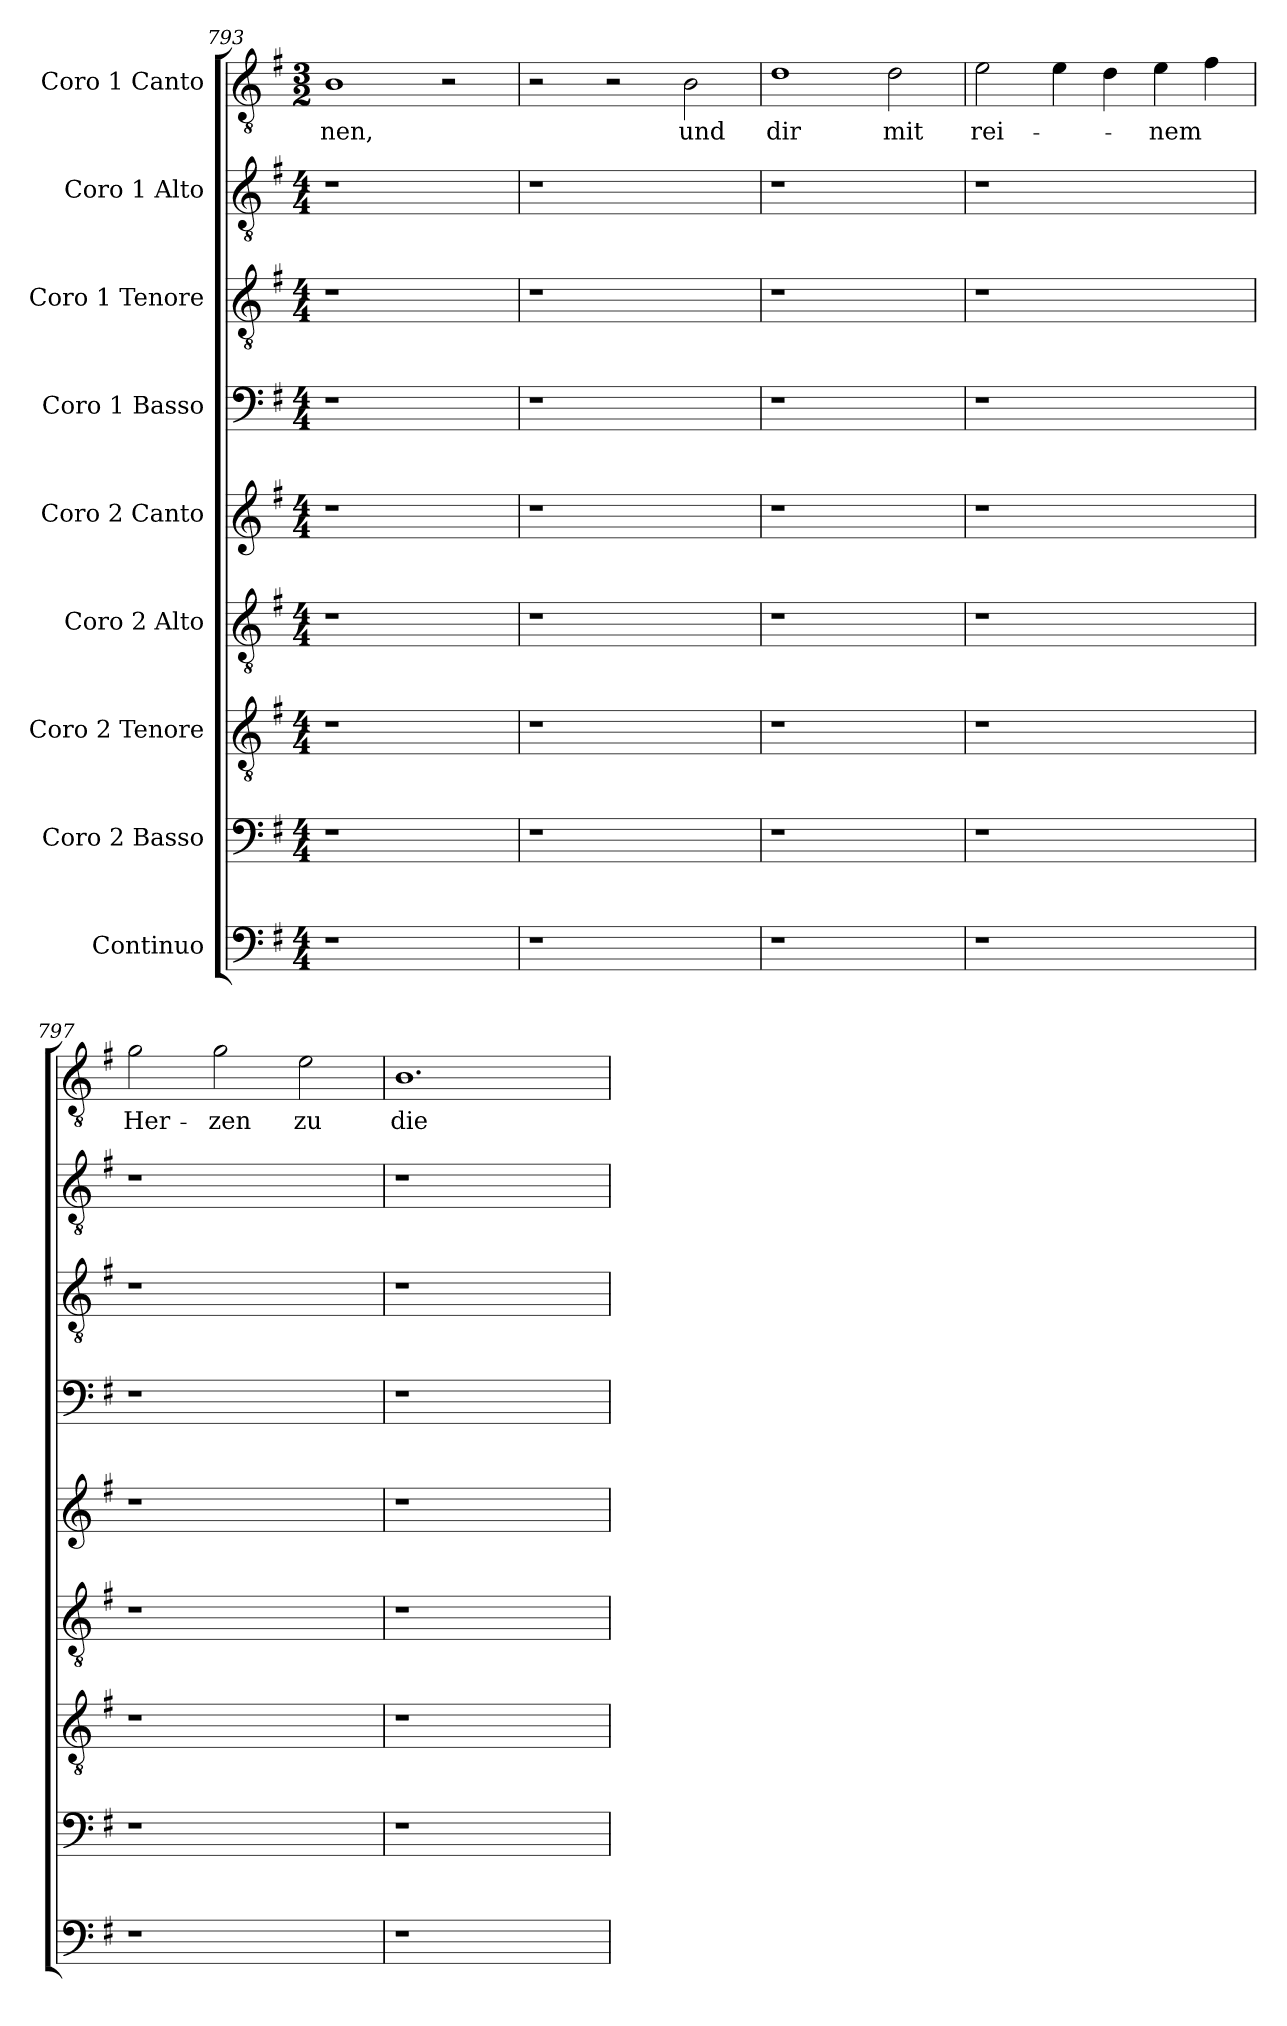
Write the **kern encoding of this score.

**kern	**kern	**kern	**kern	**kern	**kern	**kern	**kern	**kern	**text
*part9	*part8	*part7	*part6	*part5	*part4	*part3	*part2	*part1	*part1
*staff9	*staff8	*staff7	*staff6	*staff5	*staff4	*staff3	*staff2	*staff1	*staff1
*I"Continuo	*I"Coro 2  Basso	*I"Coro 2  Tenore	*I"Coro 2  Alto	*I"Coro 2  Canto	*I"Coro 1  Basso	*I"Coro 1  Tenore	*I"Coro 1  Alto	*I"Coro 1  Canto	*
*clefF4	*clefF4	*clefGv2	*clefGv2	*clefG2	*clefF4	*clefGv2	*clefGv2	*clefGv2	*
*k[f#]	*k[f#]	*k[f#]	*k[f#]	*k[f#]	*k[f#]	*k[f#]	*k[f#]	*k[f#]	*
*G:	*G:	*G:	*G:	*G:	*G:	*G:	*G:	*G:	*
*M4/4	*M4/4	*M4/4	*M4/4	*M4/4	*M4/4	*M4/4	*M4/4	*M3/2	*
=793	=793	=793	=793	=793	=793	=793	=793	=793	=793
!	!	!	!	!	!	!	!	!	!LO:LY:b:cj
1r	1r	1r	1r	1r	1r	1r	1r	1B	-nen,
2ryy	2ryy	2ryy	2ryy	2ryy	2ryy	2ryy	2ryy	2r	.
=794	=794	=794	=794	=794	=794	=794	=794	=794	=794
1r	1r	1r	1r	1r	1r	1r	1r	2r	.
.	.	.	.	.	.	.	.	2r	.
!	!	!	!	!	!	!	!	!	!LO:LY:b:cj
2ryy	2ryy	2ryy	2ryy	2ryy	2ryy	2ryy	2ryy	2B\	und
=795	=795	=795	=795	=795	=795	=795	=795	=795	=795
!	!	!	!	!	!	!	!	!	!LO:LY:b:cj
1r	1r	1r	1r	1r	1r	1r	1r	1d	dir
!	!	!	!	!	!	!	!	!	!LO:LY:b:cj
2ryy	2ryy	2ryy	2ryy	2ryy	2ryy	2ryy	2ryy	2d\	mit
!!LO:LB:g=z
=796	=796	=796	=796	=796	=796	=796	=796	=796	=796
!	!	!	!	!	!	!	!	!	!LO:LY:b:cj
1r	1r	1r	1r	1r	1r	1r	1r	2e\	rei-
.	.	.	.	.	.	.	.	4e\	.
.	.	.	.	.	.	.	.	4d\	.
!	!	!	!	!	!	!	!	!	!LO:LY:b:cj
2ryy	2ryy	2ryy	2ryy	2ryy	2ryy	2ryy	2ryy	4e\	-nem
.	.	.	.	.	.	.	.	4f#\	.
=797	=797	=797	=797	=797	=797	=797	=797	=797	=797
!	!	!	!	!	!	!	!	!	!LO:LY:b:cj
1r	1r	1r	1r	1r	1r	1r	1r	2g\	Her-
!	!	!	!	!	!	!	!	!	!LO:LY:b:cj
.	.	.	.	.	.	.	.	2g\	-zen
!	!	!	!	!	!	!	!	!	!LO:LY:b:cj
2ryy	2ryy	2ryy	2ryy	2ryy	2ryy	2ryy	2ryy	2e\	zu
=798	=798	=798	=798	=798	=798	=798	=798	=798	=798
!	!	!	!	!	!	!	!	!	!LO:LY:b:cj
1r	1r	1r	1r	1r	1r	1r	1r	1.B	die-
2ryy	2ryy	2ryy	2ryy	2ryy	2ryy	2ryy	2ryy	.	.
=	=	=	=	=	=	=	=	=	=
*-	*-	*-	*-	*-	*-	*-	*-	*-	*-
